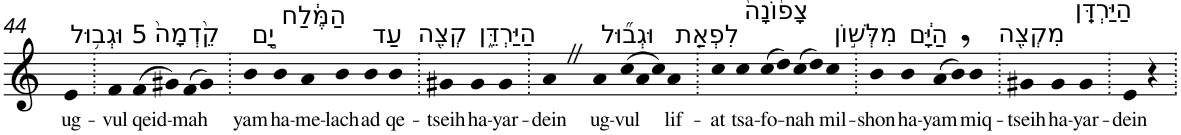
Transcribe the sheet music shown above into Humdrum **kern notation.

**kern	**text
*part1	*part1
*staff1	*staff1
*I"Piano	*
*I'Pno	*
!!LO:PB:g=z
*clefG2	*
*k[]	*
=44	=44
!LO:TX:a:t=5 וּגְב֥וּל	!
!	!LO:LY:b
4e	ug-
=45.	=45.
!	!LO:LY:b
4f	-vul
!LO:TX:a:t=קֵ֙דְמָה֙	!
!	!LO:LY:b
(>8f	qeid-
8g#X)	.
!	!LO:LY:b
(>8f	-mah
8g#)	.
=46.	=46.
!LO:TX:a:t=יָ֣ם	!
!	!LO:LY:b
4b	yam
!LO:TX:a:t=הַמֶּ֔לַח	!
!	!LO:LY:b
4b	ha-
!	!LO:LY:b
4a	-me-
!	!LO:LY:b
4b	-lach
!LO:TX:a:t=עַד	!
!	!LO:LY:b
4b	ad
!LO:TX:a:t=קְצֵ֖ה	!
!	!LO:LY:b
4b	qe-
=47.	=47.
!	!LO:LY:b
4g#X	-tseih
!LO:TX:a:t=הַיַּרְדֵּ֑ן	!
!	!LO:LY:b
4g#	ha-
!	!LO:LY:b
4g#	-yar-
=48.	=48.
!	!LO:LY:b
4aZ	-dein
!LO:TX:a:t=וּגְב֞וּל	!
!	!LO:LY:b
4a	ug-
*Xtuplet	*
!	!LO:LY:b
(>12cc	-vul
12a	.
12cc)	.
!LO:TX:a:t=לִפְאַ֤ת	!
!	!LO:LY:b
4a	lif-
=49.	=49.
!	!LO:LY:b
4cc	-at
!LO:TX:a:t=צָפ֙וֹנָה֙	!
!	!LO:LY:b
4cc	tsa-
!	!LO:LY:b
(>8cc	-fo-
8dd)	.
!	!LO:LY:b
(>8cc	-nah
8dd)	.
!LO:TX:a:t=מִלְּשׁ֣וֹן	!
!	!LO:LY:b
4cc	mil-
=50.	=50.
!	!LO:LY:b
4b	-shon
!LO:TX:a:t=הַיָּ֔ם	!
!	!LO:LY:b
4b	ha-
!	!LO:LY:b
(>8a	-yam
8b,)	.
!LO:TX:a:t=מִקְצֵ֖ה	!
!	!LO:LY:b
4b	miq-
=51.	=51.
!	!LO:LY:b
4g#X	-tseih
!LO:TX:a:t=הַיַּרְדֵּֽן	!
!	!LO:LY:b
4g#	ha-
!	!LO:LY:b
4g#	-yar-
=52.	=52.
!	!LO:LY:b
4e	-dein
4r	.
=.	=.
*-	*-
